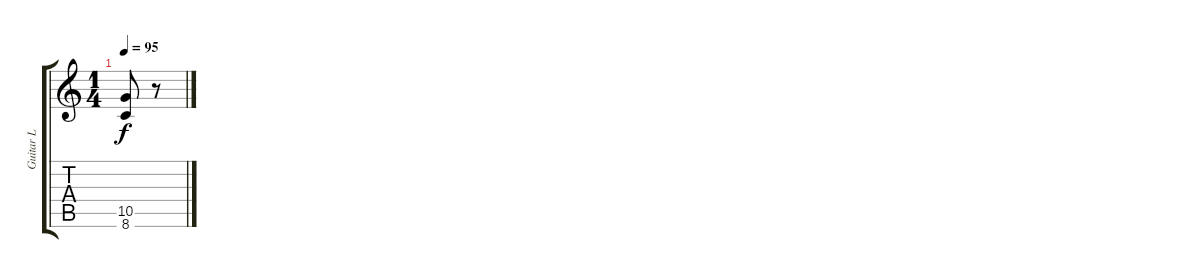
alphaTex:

\track ("Guitar L" "Guitar L") {instrument distortionguitar}
\staff {score tabs}
\tuning (E4 B3 G3 D3 A2 E2) {hide}
\ts (1 4)
\tempo 95
\clef g2
\ks c
(10.5 8.6).8{dy f} r.8
